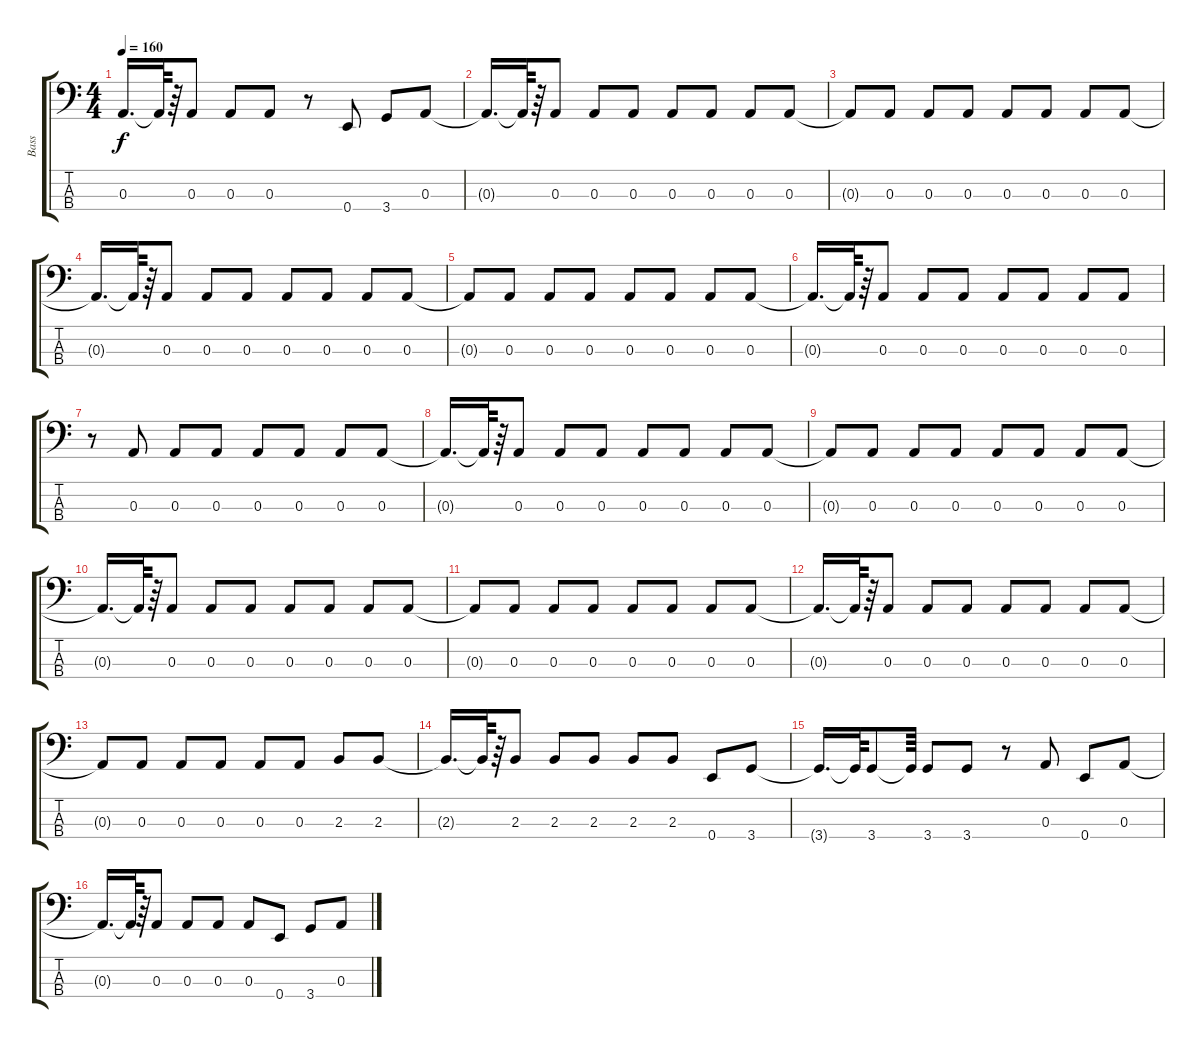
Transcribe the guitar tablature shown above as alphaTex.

\track ("Bass" "Bass") {instrument electricbassfinger}
\staff {score tabs}
\tuning (G2 D2 A1 E1) {hide}
\ts (4 4)
\tempo 160
\clef f4
\ks c
0.3{t}.16{d dy f} 0.3{t}.64 r.64 0.3.8 0.3.8 0.3.8 r.8 0.4.8 3.4.8 0.3.8 |
0.3{t}.16{d} 0.3{t}.64 r.64 0.3.8 0.3.8 0.3.8 0.3.8 0.3.8 0.3.8 0.3.8 |
0.3{t}.8 0.3.8 0.3.8 0.3.8 0.3.8 0.3.8 0.3.8 0.3.8 |
0.3{t}.16{d} 0.3{t}.64 r.64 0.3.8 0.3.8 0.3.8 0.3.8 0.3.8 0.3.8 0.3.8 |
0.3{t}.8 0.3.8 0.3.8 0.3.8 0.3.8 0.3.8 0.3.8 0.3.8 |
0.3{t}.16{d} 0.3{t}.64 r.64 0.3.8 0.3.8 0.3.8 0.3.8 0.3.8 0.3.8 0.3.8 |
r.8 0.3.8 0.3.8 0.3.8 0.3.8 0.3.8 0.3.8 0.3.8 |
0.3{t}.16{d} 0.3{t}.64 r.64 0.3.8 0.3.8 0.3.8 0.3.8 0.3.8 0.3.8 0.3.8 |
0.3{t}.8 0.3.8 0.3.8 0.3.8 0.3.8 0.3.8 0.3.8 0.3.8 |
0.3{t}.16{d} 0.3{t}.64 r.64 0.3.8 0.3.8 0.3.8 0.3.8 0.3.8 0.3.8 0.3.8 |
0.3{t}.8 0.3.8 0.3.8 0.3.8 0.3.8 0.3.8 0.3.8 0.3.8 |
0.3{t}.16{d} 0.3{t}.64 r.64 0.3.8 0.3.8 0.3.8 0.3.8 0.3.8 0.3.8 0.3.8 |
0.3{t}.8 0.3.8 0.3.8 0.3.8 0.3.8 0.3.8 2.3.8 2.3.8 |
2.3{t}.16{d} 2.3{t}.64 r.64 2.3.8 2.3.8 2.3.8 2.3.8 2.3.8 0.4.8 3.4.8 |
3.4{t}.16{d} 3.4{t}.64 3.4.8 3.4{t}.64 3.4.8 3.4.8 r.8 0.3.8 0.4.8 0.3.8 |
0.3{t}.16{d} 0.3{t}.64 r.64 0.3.8 0.3.8 0.3.8 0.3.8 0.4.8 3.4.8 0.3.8
